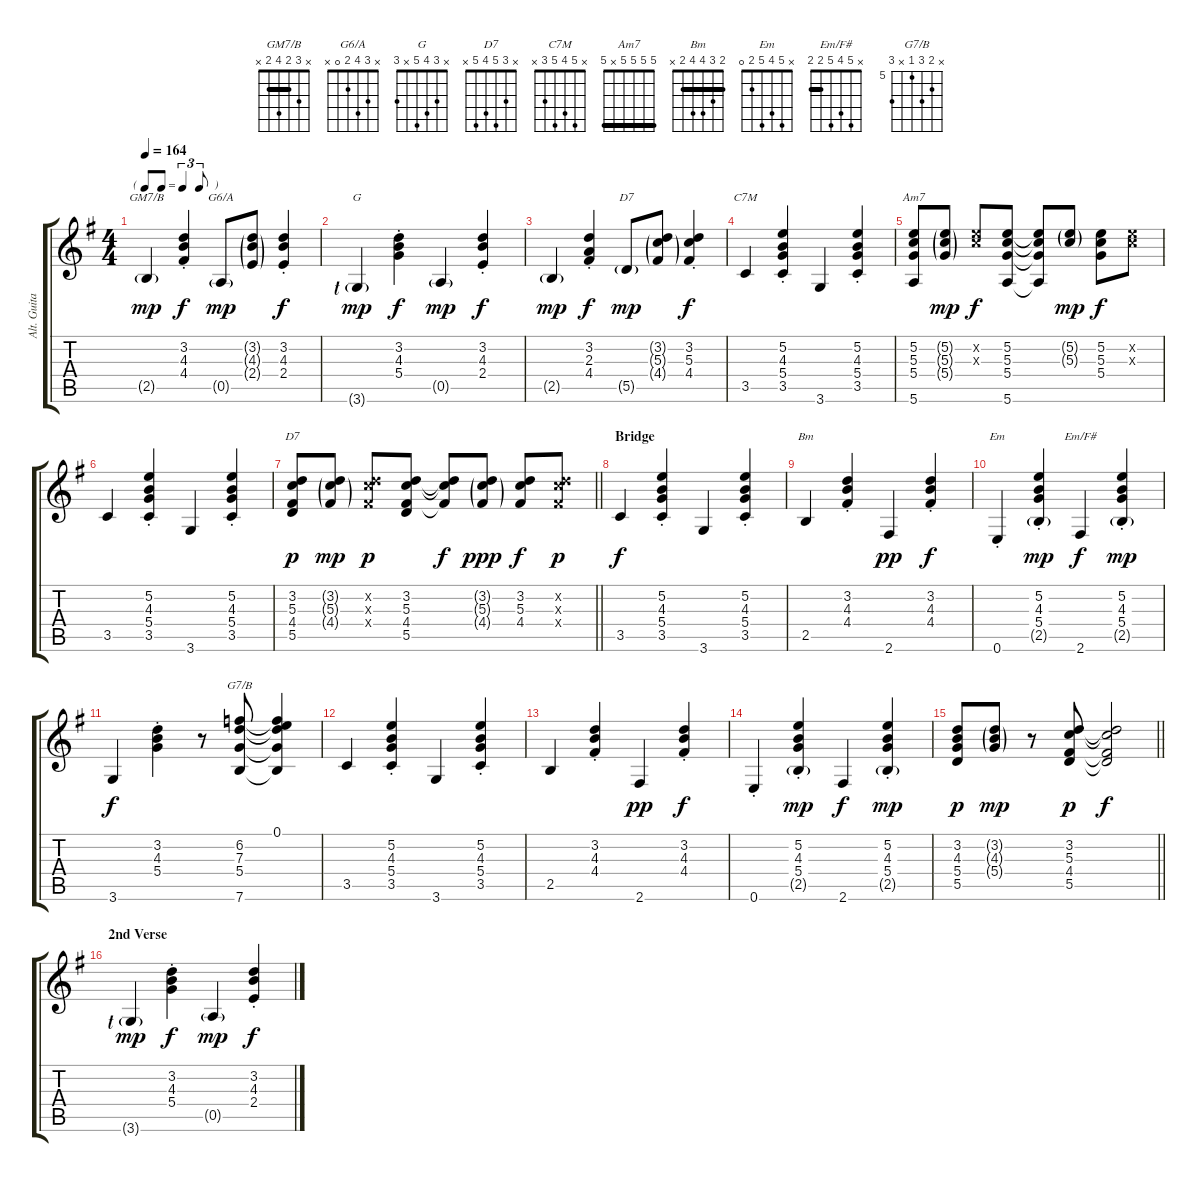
\track ("Alt. Guitar" "Alt. Guita") {instrument acousticguitarsteel}
\staff {score tabs}
\tuning (E4 B3 G3 D3 A2 E2) {hide}
\chord ("GM7/B" x 3 2 4 2 x) {barre 2}
\chord ("G6/A" x 3 4 2 0 x)
\chord ("G" x 3 4 5 x 3)
\chord ("D7" x 3 5 4 5 x) {firstfret 3}
\chord ("C7M" x 5 4 5 3 x)
\chord ("Am7" 5 5 5 5 x 5) {barre 5}
\chord ("D7" x 3 5 4 5 x)
\chord ("Bm" 2 3 4 4 2 x) {barre 2}
\chord ("Em" x 5 4 5 2 0)
\chord ("Em/F#" x 5 4 5 2 2) {barre 2}
\chord ("G7/B" x 6 7 5 x 7) {firstfret 5}
\ts (4 4)
\tf triplet8th
\tempo 164
\clef g2
\ks g
2.5{g}.4{ch "GM7/B" dy mp} (3.2{st} 4.3{st} 4.4{st}).4{dy f} 0.5{g}.8{ch "G6/A" dy mp} (3.2{g} 4.3{g} 2.4{g}).8 (3.2{st} 4.3{st} 2.4{st}).4{dy f} |
3.6{g lf 1}.4{ch "G" dy mp} (3.2{st} 4.3{st} 5.4{st}).4{dy f} 0.5{g}.4{dy mp} (3.2{st} 4.3{st} 2.4{st}).4{dy f} |
2.5{g}.4{dy mp} (3.2{st} 2.3{st} 4.4{st}).4{dy f} 5.5{g}.8{ch "D7" dy mp} (3.2{g} 5.3{g} 4.4{g}).8 (3.2{st} 5.3{st} 4.4{st}).4{dy f} |
3.5.4{ch "C7M"} (5.2{st} 4.3{st} 5.4{st} 3.5{st}).4 3.6.4 (5.2{st} 4.3{st} 5.4{st} 3.5{st}).4 |
(5.2 5.3 5.4 5.6).8{ch "Am7"} (5.2{g} 5.3{g} 5.4{g}).8{dy mp} (5.2{x} 5.3{x}).8{dy f} (5.2 5.3 5.4 5.6).8 (5.2{t} 5.3{t} 5.4{t} 5.6{t}).8 (5.2{g} 5.3{g}).8{dy mp} (5.2 5.3 5.4).8{dy f} (5.2{x} 5.3{x}).8 |
3.5.4 (5.2{st} 4.3{st} 5.4{st} 3.5{st}).4 3.6.4 (5.2{st} 4.3{st} 5.4{st} 3.5{st}).4 |
\barLineRight lightlight
(3.2 5.3 4.4 5.5).8{ch "D7" dy p} (3.2{g} 5.3{g} 4.4{g}).8{dy mp} (3.2{x} 5.3{x} 4.4{x}).8{dy p} (3.2 5.3 4.4 5.5).8 (3.2{t} 5.3{t} 4.4{t}).8{dy f} (3.2{g} 5.3{g} 4.4{g}).8{dy ppp} (3.2 5.3 4.4).8{dy f} (3.2{x} 5.3{x} 4.4{x}).8{dy p} |
\section ("" "Bridge")
3.5.4{dy f} (5.2{st} 4.3{st} 5.4{st} 3.5{st}).4 3.6.4 (5.2{st} 4.3{st} 5.4{st} 3.5{st}).4 |
2.5.4{ch "Bm"} (3.2{st} 4.3{st} 4.4{st}).4 2.6.4{dy pp} (3.2{st} 4.3{st} 4.4{st}).4{dy f} |
0.6{st}.4{ch "Em"} (5.2{st} 4.3{st} 5.4{st} 2.5{g st}).4{dy mp} 2.6.4{ch "Em/F#" dy f} (5.2{st} 4.3{st} 5.4{st} 2.5{g st}).4{dy mp} |
3.6.4{dy f} (3.2{st} 4.3{st} 5.4{st}).4 r.8 (6.2 7.3 5.4 7.6).8{ch "G7/B"} (0.1 6.2{t} 7.3{t} 5.4{t} 7.6{t}).4 |
3.5.4 (5.2{st} 4.3{st} 5.4{st} 3.5{st}).4 3.6.4 (5.2{st} 4.3{st} 5.4{st} 3.5{st}).4 |
2.5.4 (3.2{st} 4.3{st} 4.4{st}).4 2.6.4{dy pp} (3.2{st} 4.3{st} 4.4{st}).4{dy f} |
0.6{st}.4 (5.2{st} 4.3{st} 5.4{st} 2.5{g st}).4{dy mp} 2.6.4{dy f} (5.2{st} 4.3{st} 5.4{st} 2.5{g st}).4{dy mp} |
\barLineRight lightlight
(3.2 4.3 5.4 5.5).8{dy p} (3.2{g} 4.3{g} 5.4{g}).8{dy mp} r.8 (3.2 5.3 4.4 5.5).8{dy p} (3.2{t} 5.3{t} 4.4{t} 5.5{t}).2{dy f} |
\section ("" "2nd Verse")
3.6{g lf 1}.4{dy mp} (3.2{st} 4.3{st} 5.4{st}).4{dy f} 0.5{g}.4{dy mp} (3.2{st} 4.3{st} 2.4{st}).4{dy f}
